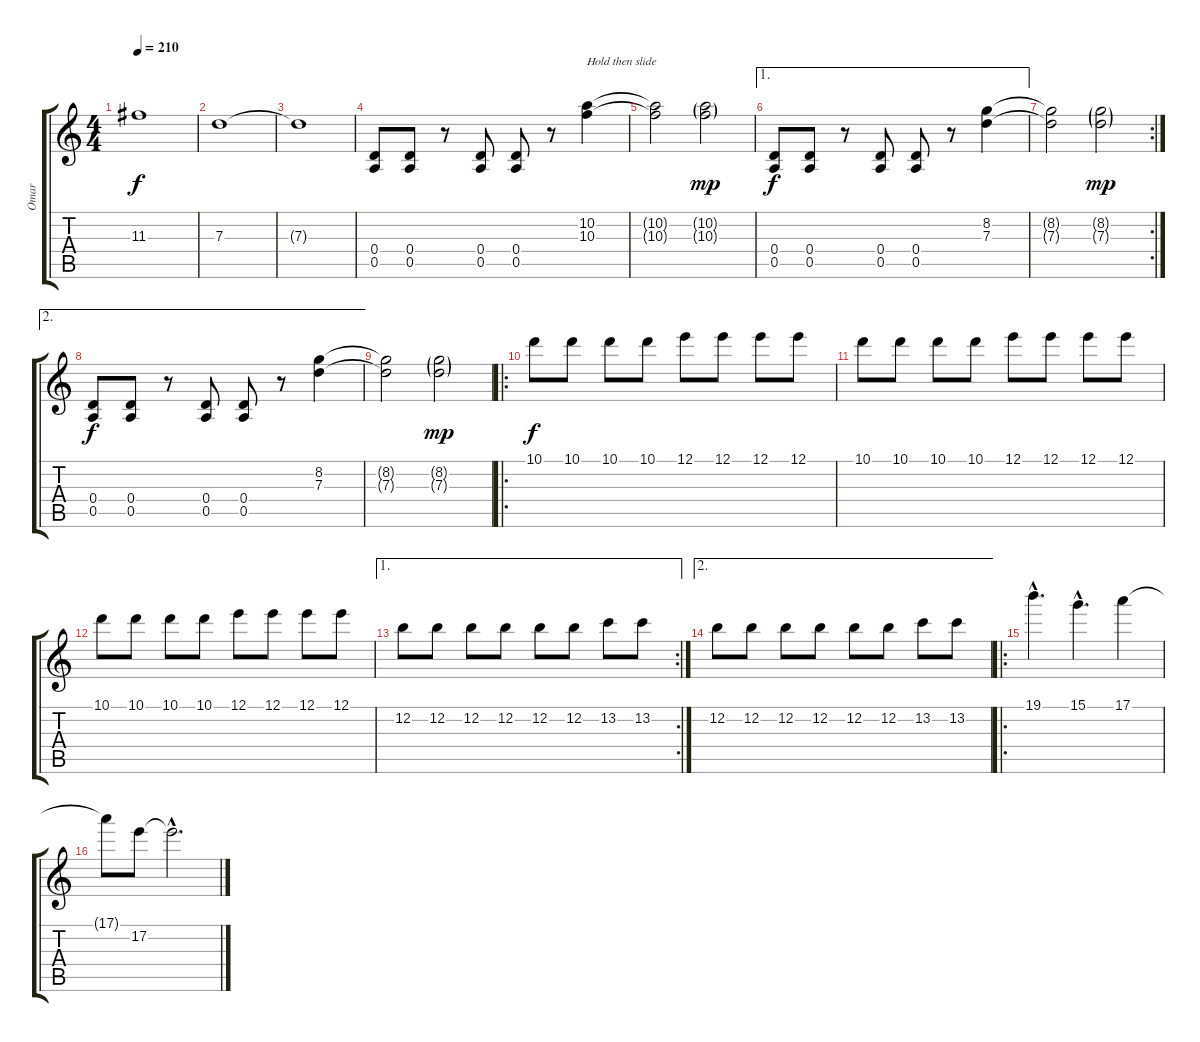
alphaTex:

\track ("Omar" "Omar") {instrument distortionguitar}
\staff {score tabs}
\tuning (E4 B3 G3 D3 A2 E2) {hide}
\ts (4 4)
\tempo 210
\clef g2
\ks c
11.3{t}.1{dy f} |
7.3.1 |
7.3{t}.1 |
(0.4 0.5).8{instrument electricguitarmuted} (0.4 0.5).8 r.8 (0.4 0.5).8 (0.4 0.5).8 r.8 (10.2 10.3).4{txt "Hold then slide" instrument distortionguitar} |
(10.2{t} 10.3{t}).2 (10.2{g} 10.3{g}).2{dy mp} |
\ae 1
(0.4 0.5).8{dy f instrument electricguitarmuted} (0.4 0.5).8 r.8 (0.4 0.5).8 (0.4 0.5).8 r.8 (8.2 7.3).4{instrument distortionguitar} |
\rc 2
(8.2{t} 7.3{t}).2 (8.2{g} 7.3{g}).2{dy mp} |
\ae 2
(0.4 0.5).8{dy f instrument electricguitarmuted} (0.4 0.5).8 r.8 (0.4 0.5).8 (0.4 0.5).8 r.8 (8.2 7.3).4{instrument distortionguitar} |
(8.2{t} 7.3{t}).2 (8.2{g} 7.3{g}).2{dy mp} |
\ro
10.1.8{dy f} 10.1.8 10.1.8 10.1.8 12.1.8 12.1.8 12.1.8 12.1.8 |
10.1.8 10.1.8 10.1.8 10.1.8 12.1.8 12.1.8 12.1.8 12.1.8 |
10.1.8 10.1.8 10.1.8 10.1.8 12.1.8 12.1.8 12.1.8 12.1.8 |
\ae 1
\rc 2
12.2.8 12.2.8 12.2.8 12.2.8 12.2.8 12.2.8 13.2.8 13.2.8 |
\ae 2
12.2.8 12.2.8 12.2.8 12.2.8 12.2.8 12.2.8 13.2.8 13.2.8 |
\ro
19.1{hac}.4{d} 15.1{hac}.4{d} 17.1.4 |
17.1{t}.8 17.2.8 17.2{hac t}.2{d}
